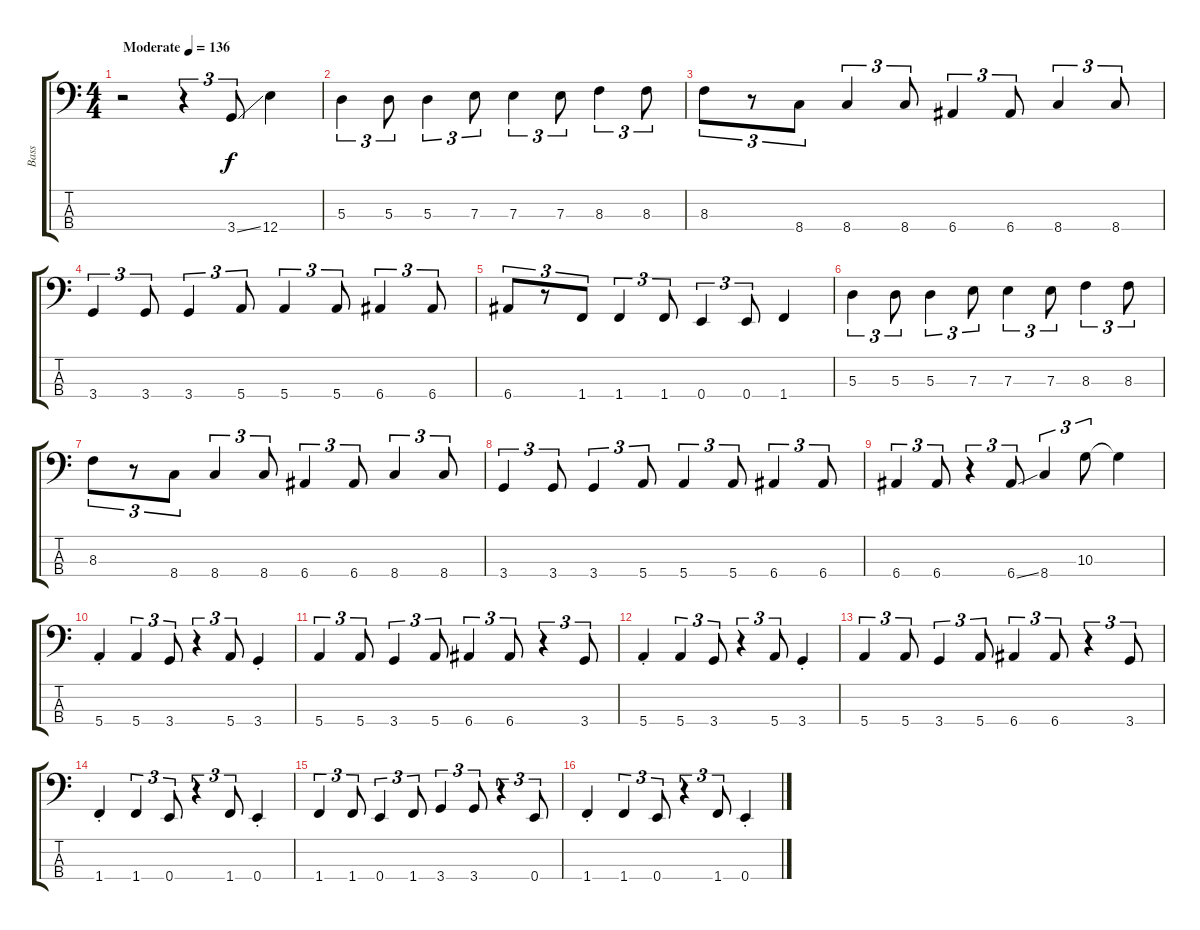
\track ("Bass" "Bass") {instrument electricbasspick}
\staff {score tabs}
\tuning (G2 D2 A1 E1) {hide}
\ts (4 4)
\tempo (136 "Moderate")
\clef f4
\ks c
r.2{dy f instrument electricbasspick} r.4{tu (3 2)} 3.4{ss}.8{tu (3 2)} 12.4.4 |
5.3.4{tu (3 2)} 5.3.8{tu (3 2)} 5.3.4{tu (3 2)} 7.3.8{tu (3 2)} 7.3.4{tu (3 2)} 7.3.8{tu (3 2)} 8.3.4{tu (3 2)} 8.3.8{tu (3 2)} |
8.3.8{tu (3 2)} r.8{tu (3 2)} 8.4.8{tu (3 2)} 8.4.4{tu (3 2)} 8.4.8{tu (3 2)} 6.4.4{tu (3 2)} 6.4.8{tu (3 2)} 8.4.4{tu (3 2)} 8.4.8{tu (3 2)} |
3.4.4{tu (3 2)} 3.4.8{tu (3 2)} 3.4.4{tu (3 2)} 5.4.8{tu (3 2)} 5.4.4{tu (3 2)} 5.4.8{tu (3 2)} 6.4.4{tu (3 2)} 6.4.8{tu (3 2)} |
6.4.8{tu (3 2)} r.8{tu (3 2)} 1.4.8{tu (3 2)} 1.4.4{tu (3 2)} 1.4.8{tu (3 2)} 0.4.4{tu (3 2)} 0.4.8{tu (3 2)} 1.4.4 |
5.3.4{tu (3 2)} 5.3.8{tu (3 2)} 5.3.4{tu (3 2)} 7.3.8{tu (3 2)} 7.3.4{tu (3 2)} 7.3.8{tu (3 2)} 8.3.4{tu (3 2)} 8.3.8{tu (3 2)} |
8.3.8{tu (3 2)} r.8{tu (3 2)} 8.4.8{tu (3 2)} 8.4.4{tu (3 2)} 8.4.8{tu (3 2)} 6.4.4{tu (3 2)} 6.4.8{tu (3 2)} 8.4.4{tu (3 2)} 8.4.8{tu (3 2)} |
3.4.4{tu (3 2)} 3.4.8{tu (3 2)} 3.4.4{tu (3 2)} 5.4.8{tu (3 2)} 5.4.4{tu (3 2)} 5.4.8{tu (3 2)} 6.4.4{tu (3 2)} 6.4.8{tu (3 2)} |
6.4.4{tu (3 2)} 6.4.8{tu (3 2)} r.4{tu (3 2)} 6.4{ss}.8{tu (3 2)} 8.4.4{tu (3 2)} 10.3.8{tu (3 2)} 10.3{t}.4 |
5.4{st}.4 5.4.4{tu (3 2)} 3.4.8{tu (3 2)} r.4{tu (3 2)} 5.4.8{tu (3 2)} 3.4{st}.4 |
5.4.4{tu (3 2)} 5.4.8{tu (3 2)} 3.4.4{tu (3 2)} 5.4.8{tu (3 2)} 6.4.4{tu (3 2)} 6.4.8{tu (3 2)} r.4{tu (3 2)} 3.4.8{tu (3 2)} |
5.4{st}.4 5.4.4{tu (3 2)} 3.4.8{tu (3 2)} r.4{tu (3 2)} 5.4.8{tu (3 2)} 3.4{st}.4 |
5.4.4{tu (3 2)} 5.4.8{tu (3 2)} 3.4.4{tu (3 2)} 5.4.8{tu (3 2)} 6.4.4{tu (3 2)} 6.4.8{tu (3 2)} r.4{tu (3 2)} 3.4.8{tu (3 2)} |
1.4{st}.4 1.4.4{tu (3 2)} 0.4.8{tu (3 2)} r.4{tu (3 2)} 1.4.8{tu (3 2)} 0.4{st}.4 |
1.4.4{tu (3 2)} 1.4.8{tu (3 2)} 0.4.4{tu (3 2)} 1.4.8{tu (3 2)} 3.4.4{tu (3 2)} 3.4.8{tu (3 2)} r.4{tu (3 2)} 0.4.8{tu (3 2)} |
1.4{st}.4 1.4.4{tu (3 2)} 0.4.8{tu (3 2)} r.4{tu (3 2)} 1.4.8{tu (3 2)} 0.4{st}.4
